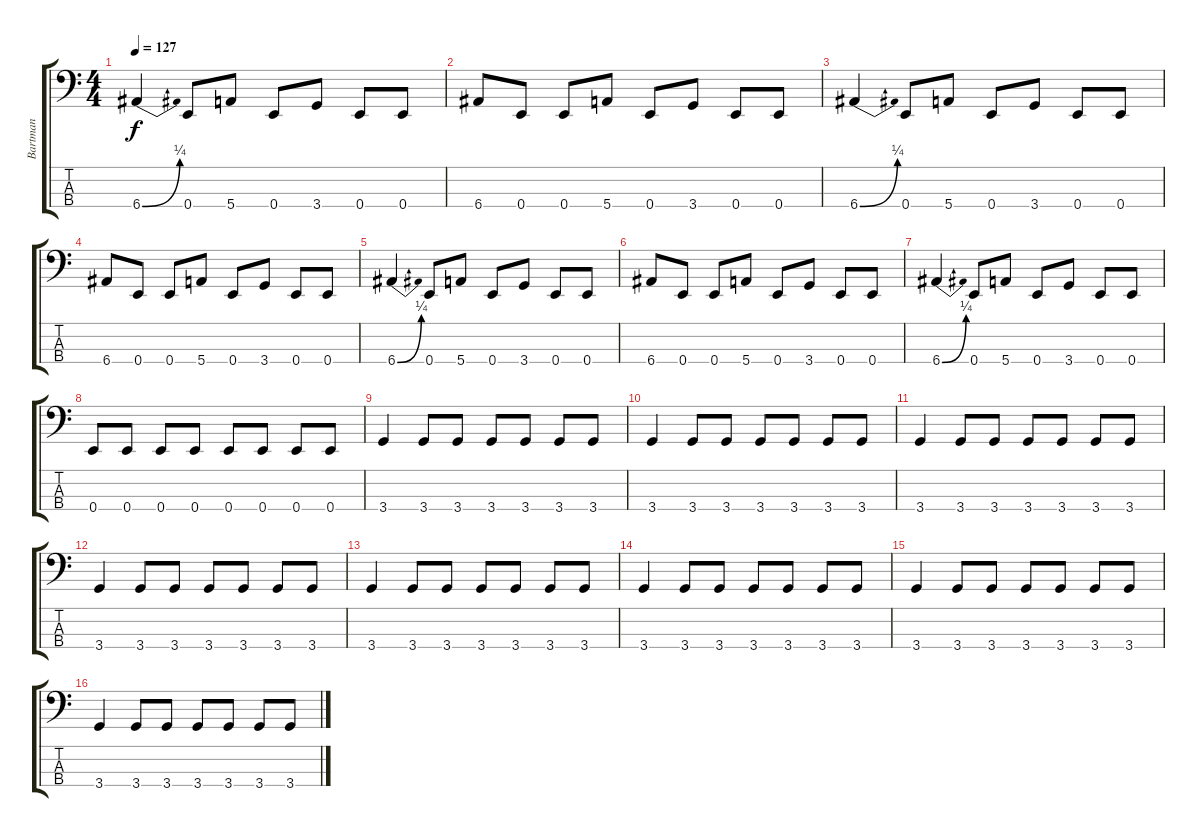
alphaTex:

\track ("Bartman" "Bartman") {instrument electricbasspick}
\staff {score tabs}
\tuning (G2 D2 A1 E1) {hide}
\ts (4 4)
\tempo 127
\clef f4
\ks c
6.4{be (bend 0 0 60 1)}.4{dy f} 0.4.8 5.4.8 0.4.8 3.4.8 0.4.8 0.4.8 |
6.4.8 0.4.8 0.4.8 5.4.8 0.4.8 3.4.8 0.4.8 0.4.8 |
6.4{be (bend 0 0 60 1)}.4 0.4.8 5.4.8 0.4.8 3.4.8 0.4.8 0.4.8 |
6.4.8 0.4.8 0.4.8 5.4.8 0.4.8 3.4.8 0.4.8 0.4.8 |
6.4{be (bend 0 0 60 1)}.4 0.4.8 5.4.8 0.4.8 3.4.8 0.4.8 0.4.8 |
6.4.8 0.4.8 0.4.8 5.4.8 0.4.8 3.4.8 0.4.8 0.4.8 |
6.4{be (bend 0 0 60 1)}.4 0.4.8 5.4.8 0.4.8 3.4.8 0.4.8 0.4.8 |
0.4.8 0.4.8 0.4.8 0.4.8 0.4.8 0.4.8 0.4.8 0.4.8 |
3.4.4 3.4.8 3.4.8 3.4.8 3.4.8 3.4.8 3.4.8 |
3.4.4 3.4.8 3.4.8 3.4.8 3.4.8 3.4.8 3.4.8 |
3.4.4 3.4.8 3.4.8 3.4.8 3.4.8 3.4.8 3.4.8 |
3.4.4 3.4.8 3.4.8 3.4.8 3.4.8 3.4.8 3.4.8 |
3.4.4 3.4.8 3.4.8 3.4.8 3.4.8 3.4.8 3.4.8 |
3.4.4 3.4.8 3.4.8 3.4.8 3.4.8 3.4.8 3.4.8 |
3.4.4 3.4.8 3.4.8 3.4.8 3.4.8 3.4.8 3.4.8 |
3.4.4 3.4.8 3.4.8 3.4.8 3.4.8 3.4.8 3.4.8
